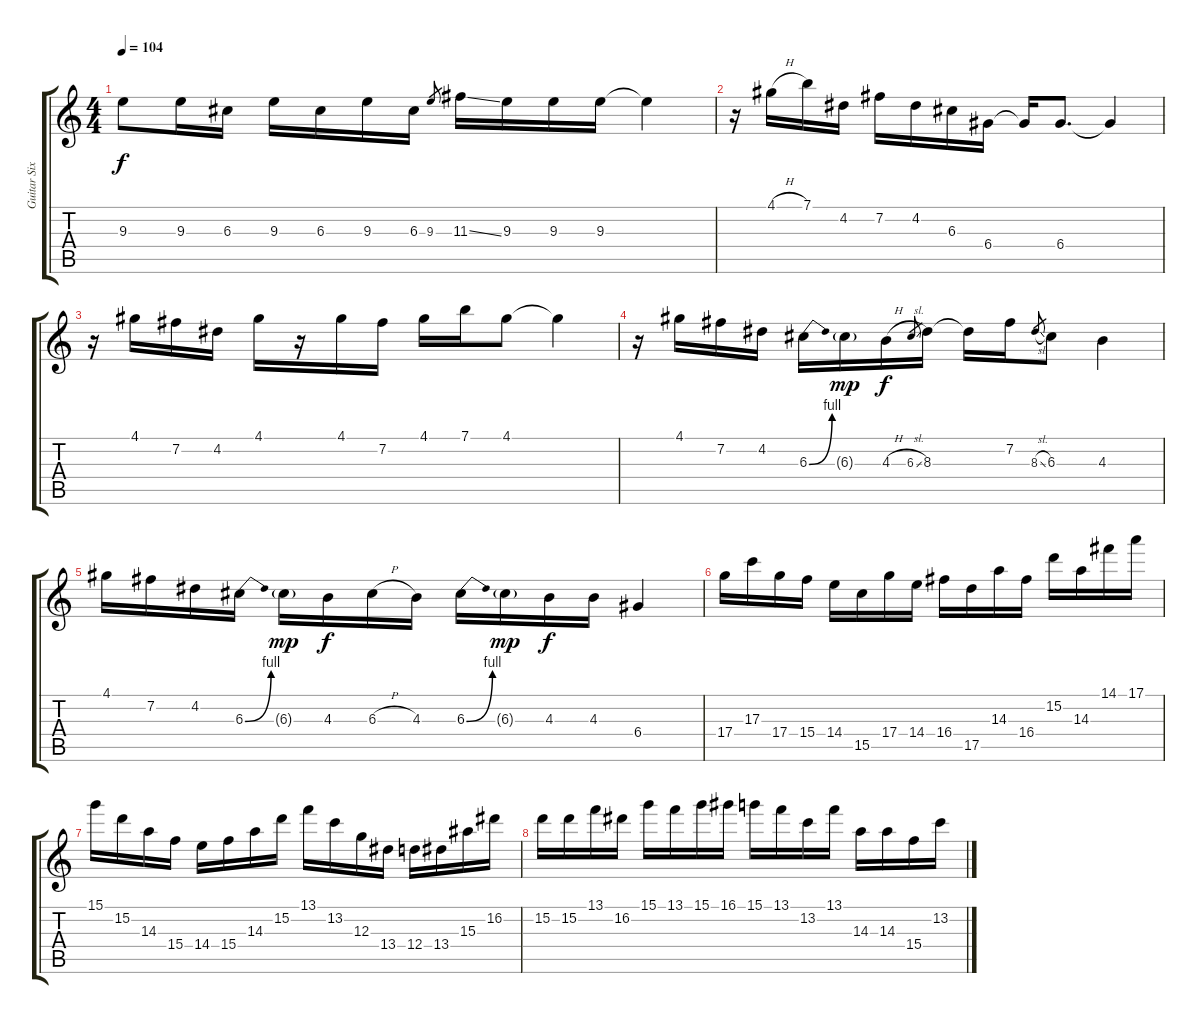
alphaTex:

\track ("Guitar Six" "Guitar Six") {instrument electricguitarclean}
\staff {score tabs}
\tuning (E4 B3 G3 D3 A2 E2) {hide}
\ts (4 4)
\tempo 104
\clef g2
\ks c
9.3.8{dy f} 9.3.16 6.3.16 9.3.16 6.3.16 9.3.16 6.3.16 9.3.8{gr} 11.3{ss}.16 9.3.16 9.3.16 9.3.16 9.3{t}.4 |
r.16 4.1{h}.16 7.1.16 4.2.16 7.2.16 4.2.16 6.3.16 6.4.16 6.4{t}.16 6.4.8{d} 6.4{t}.4 |
r.16 4.1.16 7.2.16 4.2.16 4.1.16 r.16 4.1.16 7.2.16 4.1.16 7.1.16 4.1.8 4.1{t}.4 |
r.16 4.1.16 7.2.16 4.2.16 6.3{be (bend 0 0 60 4)}.16 6.3{g}.16{dy mp} 4.3{h}.16{dy f} 6.3{sl}.8{gr} 8.3.16 8.3{t}.16 7.2.16 8.3{sl}.8{gr} 6.3.8 4.3.4 |
4.1.16 7.2.16 4.2.16 6.3{be (bend 0 0 60 4)}.16 6.3{g}.16{dy mp} 4.3.16{dy f} 6.3{h}.16 4.3.16 6.3{be (bend 0 0 60 4)}.16 6.3{g}.16{dy mp} 4.3.16{dy f} 4.3.16 6.4.4 |
17.4.16{balance 16} 17.3.16{balance 0} 17.4.16{balance 16} 15.4.16{balance 0} 14.4.16{balance 16} 15.5.16{balance 0} 17.4.16{balance 16} 14.4.16{balance 0} 16.4.16{balance 16} 17.5.16{balance 0} 14.3.16{balance 16} 16.4.16{balance 1} 15.2.16{balance 16} 14.3.16{balance 0} 14.1.16{balance 16} 17.1.16{balance 0} |
15.1.16{balance 1} 15.2.16{balance 16} 14.3.16{balance 1} 15.4.16{balance 16} 14.4.16{balance 0} 15.4.16{balance 16} 14.3.16{balance 0} 15.2.16{balance 16} 13.1.16{balance 0} 13.2.16{balance 16} 12.3.16{balance 0} 13.4.16{balance 16} 12.4.16{balance 0} 13.4.16{balance 16} 15.3.16{balance 0} 16.2.16{balance 16} |
15.2.16{balance 0} 15.2.16{balance 16} 13.1.16{balance 0} 16.2.16{balance 16} 15.1.16{balance 0} 13.1.16{balance 16} 15.1.16{balance 0} 16.1.16{balance 16} 15.1.16{balance 0} 13.1.16{balance 16} 13.2.16{balance 0} 13.1.16{balance 16} 14.3.16{balance 0} 14.3.16{balance 16} 15.4.16{balance 1} 13.2.16{balance 16}
